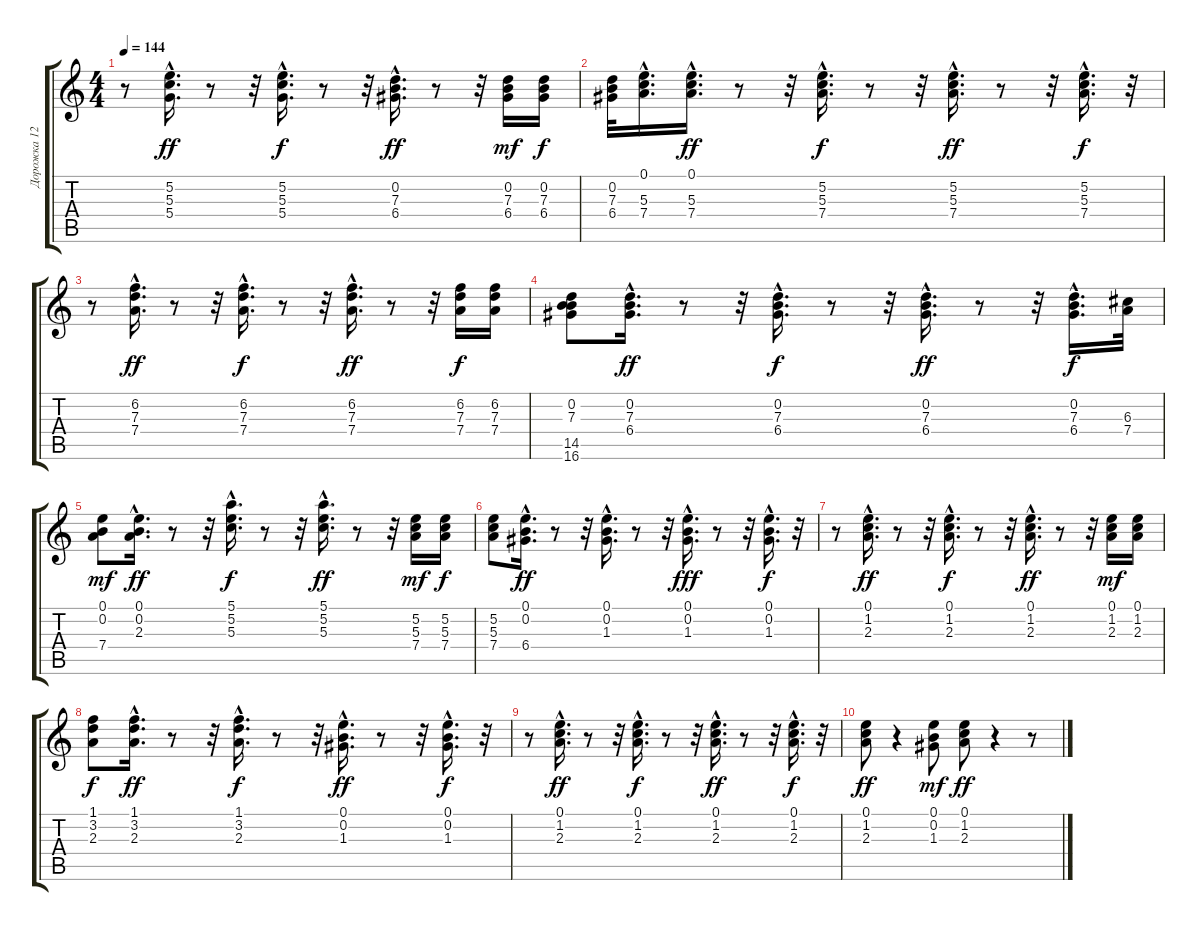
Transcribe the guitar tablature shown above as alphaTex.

\track ("Дорожка 12" "Дорожка 12") {instrument acousticguitarsteel}
\staff {score tabs}
\tuning (E4 B3 G3 D3 A2 E2) {hide}
\ts (4 4)
\tempo 144
\clef g2
\ks c
r.8{dy f} (5.2{hac} 5.3{hac} 5.4{hac}).16{d dy ff} r.8 r.32 (5.2{hac} 5.3{hac} 5.4{hac}).16{d dy f} r.8 r.32 (0.2{hac} 7.3{hac} 6.4{hac}).16{d dy ff} r.8 r.32 (0.2 7.3 6.4).16{dy mf} (0.2 7.3 6.4).16{dy f} |
(0.2 7.3 6.4).32 (0.1{hac} 5.3{hac} 7.4).16{d} (0.1{hac} 5.3{hac} 7.4{hac}).16{d dy ff} r.8 r.32 (5.2{hac} 5.3{hac} 7.4{hac}).16{d dy f} r.8 r.32 (5.2{hac} 5.3{hac} 7.4{hac}).16{d dy ff} r.8 r.32 (5.2{hac} 5.3{hac} 7.4{hac}).16{d dy f} r.32 |
r.8 (6.2{hac} 7.3{hac} 7.4{hac}).16{d dy ff} r.8 r.32 (6.2{hac} 7.3{hac} 7.4{hac}).16{d dy f} r.8 r.32 (6.2{hac} 7.3{hac} 7.4{hac}).16{d dy ff} r.8 r.32 (6.2 7.3 7.4).16{dy f} (6.2 7.3 7.4).16 |
(0.2 7.3 14.5 16.6).8 (0.2{hac} 7.3{hac} 6.4{hac}).16{d dy ff} r.8 r.32 (0.2{hac} 7.3{hac} 6.4{hac}).16{d dy f} r.8 r.32 (0.2{hac} 7.3{hac} 6.4{hac}).16{d dy ff} r.8 r.32 (0.2{hac} 7.3{hac} 6.4{hac}).16{d dy f} (6.3 7.4).32 |
(0.1 0.2 7.4).8{dy mf} (0.1{hac} 0.2{hac} 2.3{hac}).16{d dy ff} r.8 r.32 (5.1{hac} 5.2{hac} 5.3{hac}).16{d dy f} r.8 r.32 (5.1{hac} 5.2{hac} 5.3{hac}).16{d dy ff} r.8 r.32 (5.2 5.3 7.4).16{dy mf} (5.2 5.3 7.4).16{dy f} |
(5.2 5.3 7.4).8 (0.1{hac} 0.2{hac} 6.4{hac}).16{d dy ff} r.8 r.32 (0.1{hac} 0.2{hac} 1.3{hac}).16{d} r.8 r.32 (0.1{hac} 0.2{hac} 1.3{hac}).16{d dy fff} r.8 r.32 (0.1{hac} 0.2{hac} 1.3{hac}).16{d dy f} r.32 |
r.8 (0.1{hac} 1.2{hac} 2.3{hac}).16{d dy ff} r.8 r.32 (0.1{hac} 1.2{hac} 2.3{hac}).16{d dy f} r.8 r.32 (0.1{hac} 1.2{hac} 2.3{hac}).16{d dy ff} r.8 r.32 (0.1 1.2 2.3).16{dy mf} (0.1 1.2 2.3).16 |
(1.1 3.2 2.3).8{dy f} (1.1{hac} 3.2{hac} 2.3{hac}).16{d dy ff} r.8 r.32 (1.1{hac} 3.2{hac} 2.3{hac}).16{d dy f} r.8 r.32 (0.1{hac} 0.2{hac} 1.3{hac}).16{d dy ff} r.8 r.32 (0.1{hac} 0.2{hac} 1.3{hac}).16{d dy f} r.32 |
r.8 (0.1{hac} 1.2{hac} 2.3{hac}).16{d dy ff} r.8 r.32 (0.1{hac} 1.2{hac} 2.3{hac}).16{d dy f} r.8 r.32 (0.1{hac} 1.2{hac} 2.3{hac}).16{d dy ff} r.8 r.32 (0.1{hac} 1.2{hac} 2.3{hac}).16{d dy f} r.32 |
(0.1 1.2 2.3).8{dy ff} r.4 (0.1 0.2 1.3).8{dy mf} (0.1 1.2 2.3).8{dy ff} r.4 r.8
